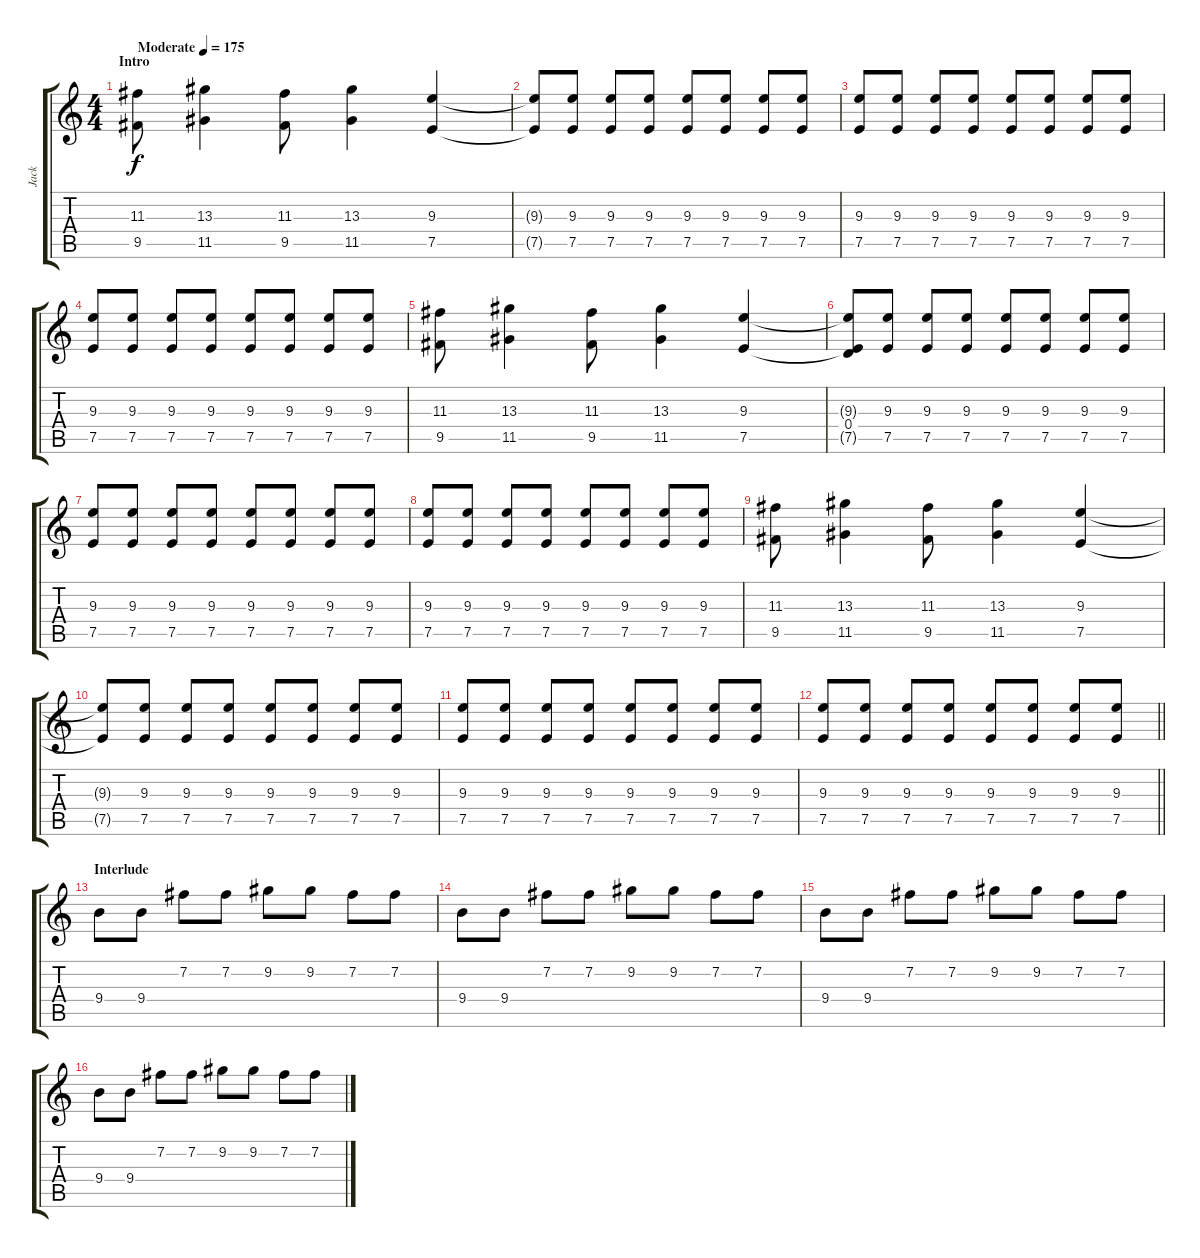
\track ("Jack" "Jack") {instrument distortionguitar}
\staff {score tabs}
\tuning (E4 B3 G3 D3 A2 D2) {hide}
\ts (4 4)
\section ("" "Intro")
\tempo (175 "Moderate")
\clef g2
\ks c
(11.3 9.5).8{dy f instrument distortionguitar} (13.3 11.5).4 (11.3 9.5).8 (13.3 11.5).4 (9.3 7.5).4 |
(9.3{t} 7.5{t}).8 (9.3 7.5).8 (9.3 7.5).8 (9.3 7.5).8 (9.3 7.5).8 (9.3 7.5).8 (9.3 7.5).8 (9.3 7.5).8 |
(9.3 7.5).8 (9.3 7.5).8 (9.3 7.5).8 (9.3 7.5).8 (9.3 7.5).8 (9.3 7.5).8 (9.3 7.5).8 (9.3 7.5).8 |
(9.3 7.5).8 (9.3 7.5).8 (9.3 7.5).8 (9.3 7.5).8 (9.3 7.5).8 (9.3 7.5).8 (9.3 7.5).8 (9.3 7.5).8 |
(11.3 9.5).8 (13.3 11.5).4 (11.3 9.5).8 (13.3 11.5).4 (9.3 7.5).4 |
(9.3{t} 0.4 7.5{t}).8 (9.3 7.5).8 (9.3 7.5).8 (9.3 7.5).8 (9.3 7.5).8 (9.3 7.5).8 (9.3 7.5).8 (9.3 7.5).8 |
(9.3 7.5).8 (9.3 7.5).8 (9.3 7.5).8 (9.3 7.5).8 (9.3 7.5).8 (9.3 7.5).8 (9.3 7.5).8 (9.3 7.5).8 |
(9.3 7.5).8 (9.3 7.5).8 (9.3 7.5).8 (9.3 7.5).8 (9.3 7.5).8 (9.3 7.5).8 (9.3 7.5).8 (9.3 7.5).8 |
(11.3 9.5).8 (13.3 11.5).4 (11.3 9.5).8 (13.3 11.5).4 (9.3 7.5).4 |
(9.3{t} 7.5{t}).8 (9.3 7.5).8 (9.3 7.5).8 (9.3 7.5).8 (9.3 7.5).8 (9.3 7.5).8 (9.3 7.5).8 (9.3 7.5).8 |
(9.3 7.5).8 (9.3 7.5).8 (9.3 7.5).8 (9.3 7.5).8 (9.3 7.5).8 (9.3 7.5).8 (9.3 7.5).8 (9.3 7.5).8 |
\barLineRight lightlight
(9.3 7.5).8 (9.3 7.5).8 (9.3 7.5).8 (9.3 7.5).8 (9.3 7.5).8 (9.3 7.5).8 (9.3 7.5).8 (9.3 7.5).8 |
\section ("" "Interlude")
9.4.8 9.4.8 7.2.8 7.2.8 9.2.8 9.2.8 7.2.8 7.2.8 |
9.4.8 9.4.8 7.2.8 7.2.8 9.2.8 9.2.8 7.2.8 7.2.8 |
9.4.8 9.4.8 7.2.8 7.2.8 9.2.8 9.2.8 7.2.8 7.2.8 |
9.4.8 9.4.8 7.2.8 7.2.8 9.2.8 9.2.8 7.2.8 7.2.8
